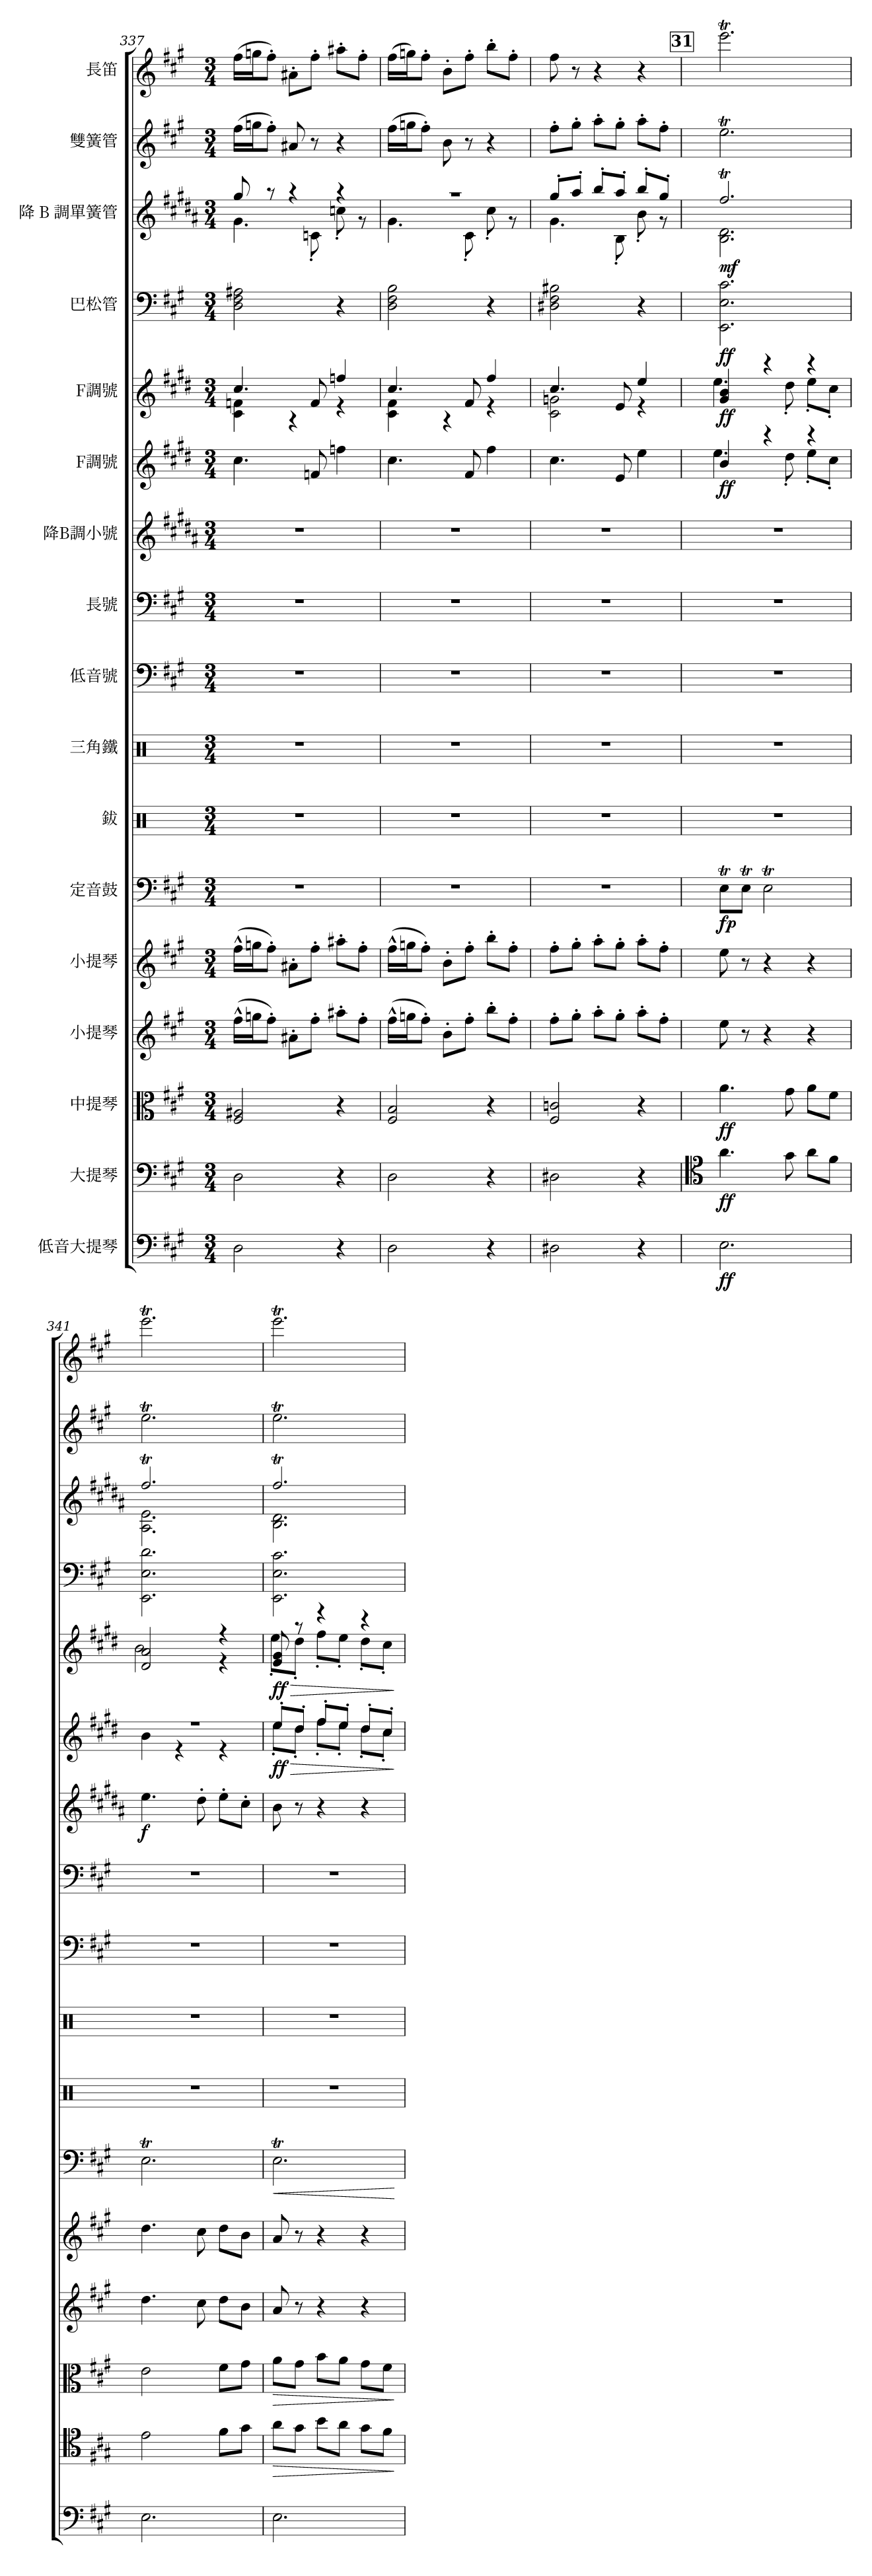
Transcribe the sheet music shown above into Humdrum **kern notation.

**kern	**dynam	**kern	**dynam	**kern	**dynam	**kern	**kern	**kern	**dynam	**kern	**kern	**kern	**kern	**kern	**dynam	**kern	**dynam	**kern	**dynam	**kern	**dynam	**kern	**dynam	**kern	**kern
*part17	*part17	*part16	*part16	*part15	*part15	*part14	*part13	*part12	*part12	*part11	*part10	*part9	*part8	*part7	*part7	*part6	*part6	*part5	*part5	*part4	*part4	*part3	*part3	*part2	*part1
*staff17	*staff17	*staff16	*staff16	*staff15	*staff15	*staff14	*staff13	*staff12	*staff12	*staff11	*staff10	*staff9	*staff8	*staff7	*staff7	*staff6	*staff6	*staff5	*staff5	*staff4	*staff4	*staff3	*staff3	*staff2	*staff1
*I"低音大提琴	*	*I"大提琴	*	*I"中提琴	*	*I"小提琴	*I"小提琴	*I"定音鼓	*	*I"鈸	*I"三角鐵	*I"低音號	*I"長號	*I"降B調小號	*	*I"F調號	*	*I"F調號	*	*I"巴松管	*	*I"降 B 調單簧管	*	*I"雙簧管	*I"長笛
*clefF4	*	*clefF4	*	*clefC3	*	*clefG2	*clefG2	*clefF4	*	*clefX	*clefX	*clefF4	*clefF4	*clefG2	*	*clefG2	*	*clefG2	*	*clefF4	*	*clefG2	*	*clefG2	*clefG2
*ITrd7c12	*	*	*	*	*	*	*	*	*	*	*	*	*	*ITrd1c2	*	*ITrd4c7	*	*ITrd4c7	*	*	*	*ITrd1c2	*	*	*
*k[f#c#g#]	*	*k[f#c#g#]	*	*k[f#c#g#]	*	*k[f#c#g#]	*k[f#c#g#]	*k[f#c#g#]	*	*k[]	*k[]	*k[f#c#g#]	*k[f#c#g#]	*k[f#c#g#]	*	*k[f#c#g#]	*	*k[f#c#g#]	*	*k[f#c#g#]	*	*k[f#c#g#]	*	*k[f#c#g#]	*k[f#c#g#]
*M3/4	*	*M3/4	*	*M3/4	*	*M3/4	*M3/4	*M3/4	*	*M3/4	*M3/4	*M3/4	*M3/4	*M3/4	*	*M3/4	*	*M3/4	*	*M3/4	*	*M3/4	*	*M3/4	*M3/4
=337	=337	=337	=337	=337	=337	=337	=337	=337	=337	=337	=337	=337	=337	=337	=337	=337	=337	=337	=337	=337	=337	=337	=337	=337	=337
*	*	*	*	*	*	*	*	*	*	*	*	*	*	*	*	*	*	*^	*	*	*	*^	*	*	*
2DD\	.	2D\	.	2F#/ 2A#X/	.	(>16ff#^^\LL	(>16ff#^^\LL	2.r	.	2.r	2.r	2.r	2.r	2.r	.	4.f#\	.	4.f#/	4F#\ 4B-X\	.	2D\ 2F#\ 2A#X\	.	8ff#/	4.f#\	.	(>16ff#\LL	(>16ff#\LL
.	.	.	.	.	.	16ggn\J	16ggn\J	.	.	.	.	.	.	.	.	.	.	.	.	.	.	.	.	.	.	16ggn\J	16ggn\J
.	.	.	.	.	.	8ff#'\J)	8ff#'\J)	.	.	.	.	.	.	.	.	.	.	.	.	.	.	.	8r	.	.	8ff#'\J)	8ff#'\J)
.	.	.	.	.	.	8a#X'\L	8a#X'\L	.	.	.	.	.	.	.	.	.	.	.	4r	.	.	.	4r	.	.	8a#X/	8a#X'\L
.	.	.	.	.	.	8ff#'\J	8ff#'\J	.	.	.	.	.	.	.	.	8B-X/	.	8B-/	.	.	.	.	.	8B-X'\	.	8r	8ff#'\J
4r	.	4r	.	4r	.	8aa#X'\L	8aa#X'\L	.	.	.	.	.	.	.	.	4b-X\	.	4b-X/	4r	.	4r	.	4r	8b-X'\	.	4r	8aa#X'\L
.	.	.	.	.	.	8ff#'\J	8ff#'\J	.	.	.	.	.	.	.	.	.	.	.	.	.	.	.	.	8r	.	.	8ff#'\J
=338	=338	=338	=338	=338	=338	=338	=338	=338	=338	=338	=338	=338	=338	=338	=338	=338	=338	=338	=338	=338	=338	=338	=338	=338	=338	=338	=338
2DD\	.	2D\	.	2F#/ 2B/	.	(>16ff#^^\LL	(>16ff#^^\LL	2.r	.	2.r	2.r	2.r	2.r	2.r	.	4.f#\	.	4.f#/	4F#\ 4B\	.	2D\ 2F#\ 2B\	.	2.r	4.f#\	.	(>16ff#\LL	(>16ff#\LL
.	.	.	.	.	.	16ggn\J	16ggn\J	.	.	.	.	.	.	.	.	.	.	.	.	.	.	.	.	.	.	16ggn\J	16ggn\J)
.	.	.	.	.	.	8ff#'\J)	8ff#'\J)	.	.	.	.	.	.	.	.	.	.	.	.	.	.	.	.	.	.	8ff#'\J)	8ff#'\J
.	.	.	.	.	.	8b'\L	8b'\L	.	.	.	.	.	.	.	.	.	.	.	4r	.	.	.	.	.	.	8b\	8b'\L
.	.	.	.	.	.	8ff#'\J	8ff#'\J	.	.	.	.	.	.	.	.	8B/	.	8B/	.	.	.	.	.	8B'\	.	8r	8ff#'\J
4r	.	4r	.	4r	.	8bb'\L	8bb'\L	.	.	.	.	.	.	.	.	4b\	.	4b/	4r	.	4r	.	.	8b'\	.	4r	8bb'\L
.	.	.	.	.	.	8ff#'\J	8ff#'\J	.	.	.	.	.	.	.	.	.	.	.	.	.	.	.	.	8r	.	.	8ff#'\J
=339	=339	=339	=339	=339	=339	=339	=339	=339	=339	=339	=339	=339	=339	=339	=339	=339	=339	=339	=339	=339	=339	=339	=339	=339	=339	=339	=339
2DD#X\	.	2D#X\	.	2F#/ 2cn/	.	8ff#'\L	8ff#'\L	2.r	.	2.r	2.r	2.r	2.r	2.r	.	4.f#\	.	4.f#/	2F#\ 2cn\	.	2D#X\ 2F#\ 2B#X\	.	8ff#'/L	4.f#\	.	8ff#'\L	8ff#\
.	.	.	.	.	.	8gg#'\J	8gg#'\J	.	.	.	.	.	.	.	.	.	.	.	.	.	.	.	8gg#'/J	.	.	8gg#'\J	8r
.	.	.	.	.	.	8aa'\L	8aa'\L	.	.	.	.	.	.	.	.	.	.	.	.	.	.	.	8aa'/L	.	.	8aa'\L	4r
.	.	.	.	.	.	8gg#'\J	8gg#'\J	.	.	.	.	.	.	.	.	8A/	.	8A/	.	.	.	.	8gg#'/J	8A'\	.	8gg#'\J	.
4r	.	4r	.	4r	.	8aa'\L	8aa'\L	.	.	.	.	.	.	.	.	4a\	.	4a/	4r	.	4r	.	8aa'/L	8a'\	.	8aa'\L	4r
.	.	.	.	.	.	8ff#'\J	8ff#'\J	.	.	.	.	.	.	.	.	.	.	.	.	.	.	.	8ff#'/J	8r	.	8ff#'\J	.
!!LO:REH:place=s1:a:B:fs=14:t=31
=340	=340	=340	=340	=340	=340	=340	=340	=340	=340	=340	=340	=340	=340	=340	=340	=340	=340	=340	=340	=340	=340	=340	=340	=340	=340	=340	=340
*	*	*clefC4	*	*	*	*	*	*	*	*	*	*	*	*	*	*	*	*	*	*	*	*	*	*	*	*	*
*	*	*	*	*	*	*	*	*	*	*	*	*	*	*	*	*^	*	*	*	*	*	*	*	*	*	*	*
!	!LO:DY:b	!	!LO:DY:b	!	!LO:DY:b	!	!	!	!LO:DY:b	!	!	!	!	!	!	!	!	!LO:DY:b	!	!	!LO:DY:b	!	!LO:DY:b	!	!	!LO:DY:b	!	!
2.EE\	ff	4.a\	ff	4.a\	ff	8ee\	8ee\	8ET\L	fp	2.r	2.r	2.r	2.r	2.r	.	4e/	4.a\	ff	4c#/ 4e/	4.a\	ff	2.EE\ 2.E\ 2.c#\	ff	2.eeT/	2.A\ 2.c#\	mf	2.eeT\	2.eeeT\
.	.	.	.	.	.	8r	8r	8ET\J	.	.	.	.	.	.	.	.	.	.	.	.	.	.	.	.	.	.	.	.
.	.	.	.	.	.	4r	4r	2ET\	.	.	.	.	.	.	.	4r	.	.	4r	.	.	.	.	.	.	.	.	.
.	.	8g#\	.	8g#\	.	.	.	.	.	.	.	.	.	.	.	.	8g#'\	.	.	8g#'\	.	.	.	.	.	.	.	.
.	.	8a\L	.	8a\L	.	4r	4r	.	.	.	.	.	.	.	.	4r	8a'\L	.	4r	8a'\L	.	.	.	.	.	.	.	.
.	.	8f#\J	.	8f#\J	.	.	.	.	.	.	.	.	.	.	.	.	8f#'\J	.	.	8f#'\J	.	.	.	.	.	.	.	.
=341	=341	=341	=341	=341	=341	=341	=341	=341	=341	=341	=341	=341	=341	=341	=341	=341	=341	=341	=341	=341	=341	=341	=341	=341	=341	=341	=341	=341
!	!	!	!	!	!	!	!	!	!	!	!	!	!	!	!LO:DY:b	!	!	!	!	!	!	!	!	!	!	!	!	!
2.EE\	.	2e\	.	2e\	.	4.dd\	4.dd\	2.ET\	.	2.r	2.r	2.r	2.r	4.dd\	f	2.r	4e\	.	2G#/ 2d/	2e\	.	2.EE\ 2.E\ 2.d\	.	2.eeT/	2.G#\ 2.d\	.	2.eeT\	2.eeeT\
.	.	.	.	.	.	.	.	.	.	.	.	.	.	.	.	.	4r	.	.	.	.	.	.	.	.	.	.	.
.	.	.	.	.	.	8cc#\	8cc#\	.	.	.	.	.	.	8cc#'\	.	.	.	.	.	.	.	.	.	.	.	.	.	.
.	.	8f#\L	.	8f#\L	.	8dd\L	8dd\L	.	.	.	.	.	.	8dd'\L	.	.	4r	.	4r	4r	.	.	.	.	.	.	.	.
.	.	8g#\J	.	8g#\J	.	8b\J	8b\J	.	.	.	.	.	.	8b'\J	.	.	.	.	.	.	.	.	.	.	.	.	.	.
=342	=342	=342	=342	=342	=342	=342	=342	=342	=342	=342	=342	=342	=342	=342	=342	=342	=342	=342	=342	=342	=342	=342	=342	=342	=342	=342	=342	=342
!	!	!	!LO:HP:b	!	!LO:HP:b	!	!	!	!LO:HP:b	!	!	!	!	!	!	!	!	!LO:HP:b	!	!	!LO:HP:b	!	!	!	!	!	!	!
!	!	!	!	!	!	!	!	!	!	!	!	!	!	!	!	!	!	!LO:DY:n=1:b	!	!	!LO:DY:n=1:b	!	!	!	!	!	!	!
2.EE\	.	8a\L	>	8a\L	>	8a/	8a/	2.ET\	<	2.r	2.r	2.r	2.r	8a\	.	8a'/L	8a'\L	> ff	8A/ 8c#/	8a'\L	> ff	2.EE\ 2.E\ 2.c#\	.	2.eeT/	2.A\ 2.c#\	.	2.eeT\	2.eeeT\
.	.	8g#\J	.	8g#\J	.	8r	8r	.	.	.	.	.	.	8r	.	8g#'/J	8g#'\J	.	8r	8g#'\J	.	.	.	.	.	.	.	.
.	.	8b\L	.	8b\L	.	4r	4r	.	.	.	.	.	.	4r	.	8b'/L	8b'\L	.	4r	8b'\L	.	.	.	.	.	.	.	.
.	.	8a\J	.	8a\J	.	.	.	.	.	.	.	.	.	.	.	8a'/J	8a'\J	.	.	8a'\J	.	.	.	.	.	.	.	.
.	.	8g#\L	.	8g#\L	.	4r	4r	.	.	.	.	.	.	4r	.	8g#'/L	8g#'\L	.	4r	8g#'\L	.	.	.	.	.	.	.	.
.	.	8f#\J	.	8f#\J	.	.	.	.	.	.	.	.	.	.	.	8f#'/J	8f#'\J	.	.	8f#'\J	.	.	.	.	.	.	.	.
*	*	*	*	*	*	*	*	*	*	*	*	*	*	*	*	*v	*v	*	*	*	*	*	*	*v	*v	*	*	*
*	*	*	*	*	*	*	*	*	*	*	*	*	*	*	*	*	*	*v	*v	*	*	*	*	*	*	*
.	.	.	]	.	]	.	.	.	[	.	.	.	.	.	.	.	]	.	]	.	.	.	.	.	.
=	=	=	=	=	=	=	=	=	=	=	=	=	=	=	=	=	=	=	=	=	=	=	=	=	=
*-	*-	*-	*-	*-	*-	*-	*-	*-	*-	*-	*-	*-	*-	*-	*-	*-	*-	*-	*-	*-	*-	*-	*-	*-	*-
